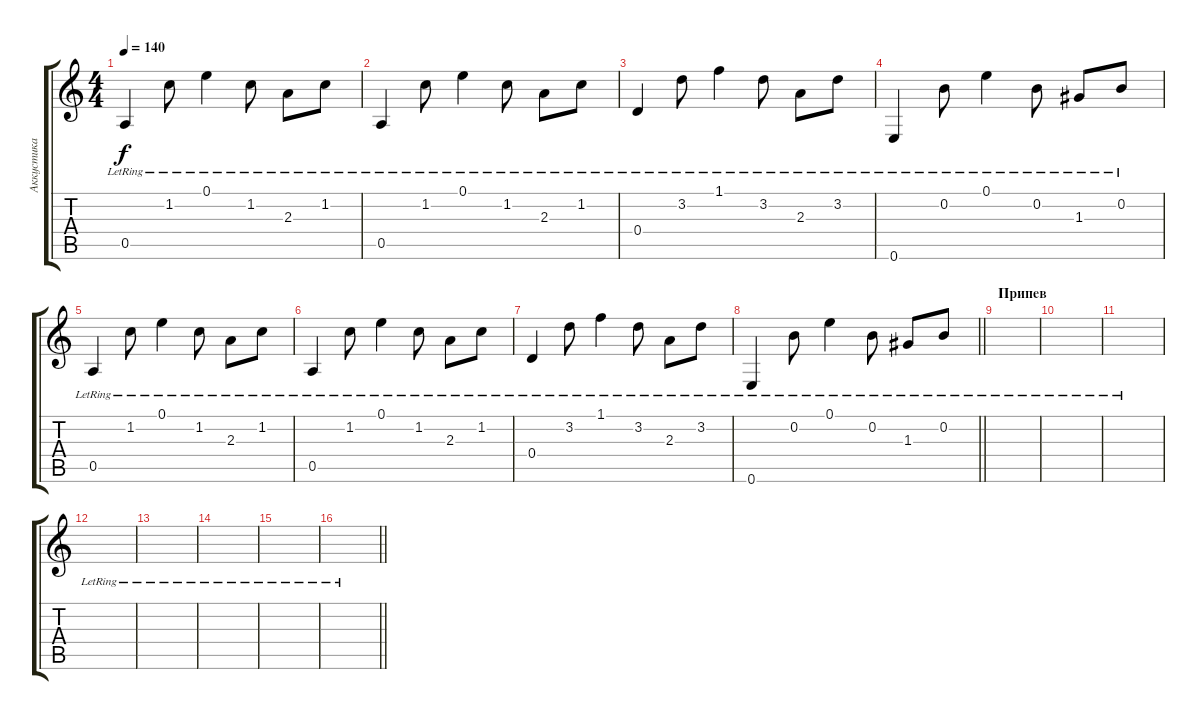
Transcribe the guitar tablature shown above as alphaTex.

\track ("Аккустика" "Аккустика") {instrument acousticguitarsteel}
\staff {score tabs}
\tuning (E4 B3 G3 D3 A2 E2) {hide}
\ts (4 4)
\tempo 140
\clef g2
\ks c
0.5{lr}.4{dy f} 1.2{lr}.8 0.1{lr}.4 1.2{lr}.8 2.3{lr}.8 1.2{lr}.8 |
0.5{lr}.4 1.2{lr}.8 0.1{lr}.4 1.2{lr}.8 2.3{lr}.8 1.2{lr}.8 |
0.4{lr}.4 3.2{lr}.8 1.1{lr}.4 3.2{lr}.8 2.3{lr}.8 3.2{lr}.8 |
0.6{lr}.4 0.2{lr}.8 0.1{lr}.4 0.2{lr}.8 1.3{lr}.8 0.2{lr}.8 |
0.5{lr}.4 1.2{lr}.8 0.1{lr}.4 1.2{lr}.8 2.3{lr}.8 1.2{lr}.8 |
0.5{lr}.4 1.2{lr}.8 0.1{lr}.4 1.2{lr}.8 2.3{lr}.8 1.2{lr}.8 |
0.4{lr}.4 3.2{lr}.8 1.1{lr}.4 3.2{lr}.8 2.3{lr}.8 3.2{lr}.8 |
\barLineRight lightlight
0.6{lr}.4 0.2{lr}.8 0.1{lr}.4 0.2{lr}.8 1.3{lr}.8 0.2{lr}.8 |
\section ("" "Припев")
|
|
|
|
|
|
|
\barLineRight lightlight
